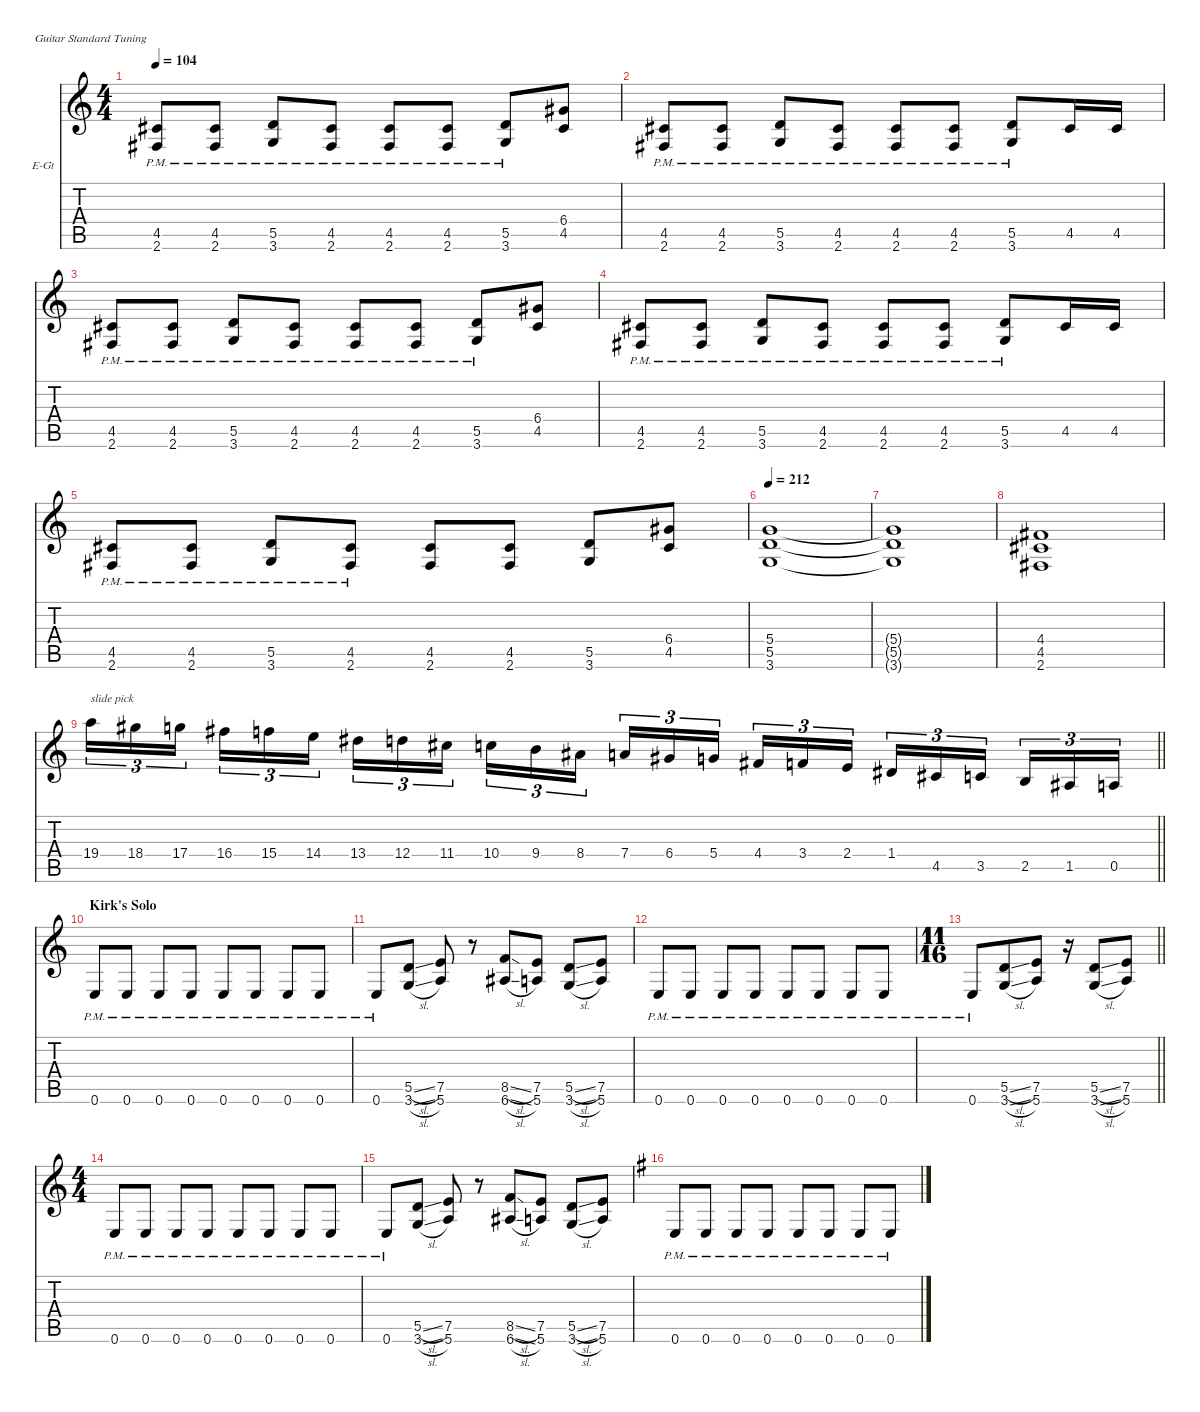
\hideDynamics
\bracketExtendMode nobrackets
\firstSystemTrackNameOrientation horizontal
\otherSystemsTrackNameOrientation horizontal
\track ("James Hetfield" "E-Gt") {instrument distortionguitar}
\staff {score tabs}
\tuning (E4 B3 G3 D3 A2 E2)
\ts (4 4)
\tempo 104
\clef g2
\ks c
(4.5{pm acc #} 2.6{pm acc #}).8{dy fff} (4.5{pm acc #} 2.6{pm acc #}).8 (5.5{pm} 3.6{pm}).8 (4.5{pm acc #} 2.6{pm acc #}).8 (4.5{pm acc #} 2.6{pm acc #}).8 (4.5{pm acc #} 2.6{pm acc #}).8 (5.5{pm} 3.6{pm}).8 (6.4{acc #} 4.5{acc #}).8 |
(4.5{pm acc #} 2.6{pm acc #}).8 (4.5{pm acc #} 2.6{pm acc #}).8 (5.5{pm} 3.6{pm}).8{dy f} (4.5{pm acc #} 2.6{pm acc #}).8{dy fff} (4.5{pm acc #} 2.6{pm acc #}).8 (4.5{pm acc #} 2.6{pm acc #}).8 (5.5{pm} 3.6{pm}).8{dy f} 4.5{acc #}.16{dy fff} 4.5{acc #}.16 |
(4.5{pm acc #} 2.6{pm acc #}).8 (4.5{pm acc #} 2.6{pm acc #}).8 (5.5{pm} 3.6{pm}).8 (4.5{pm acc #} 2.6{pm acc #}).8 (4.5{pm acc #} 2.6{pm acc #}).8 (4.5{pm acc #} 2.6{pm acc #}).8 (5.5{pm} 3.6{pm}).8 (6.4{acc #} 4.5{acc #}).8 |
(4.5{pm acc #} 2.6{pm acc #}).8 (4.5{pm acc #} 2.6{pm acc #}).8 (5.5{pm} 3.6{pm}).8{dy f} (4.5{pm acc #} 2.6{pm acc #}).8{dy fff} (4.5{pm acc #} 2.6{pm acc #}).8 (4.5{pm acc #} 2.6{pm acc #}).8 (5.5{pm} 3.6{pm}).8{dy f} 4.5{acc #}.16{dy fff} 4.5{acc #}.16 |
(4.5{pm acc #} 2.6{pm acc #}).8 (4.5{pm acc #} 2.6{pm acc #}).8 (5.5{pm} 3.6{pm}).8 (4.5{pm acc #} 2.6{pm acc #}).8 (4.5{acc #} 2.6{acc #}).8 (4.5{acc #} 2.6{acc #}).8 (5.5 3.6).8 (6.4{acc #} 4.5{acc #}).8 |
\tempo 212
(5.4 5.5 3.6).1 |
(5.4{t} 5.5{t} 3.6{t}).1{dy f} |
(4.4{acc #} 4.5{acc #} 2.6{acc #}).1 |
\barLineRight lightlight
19.4.16{tu (3 2) txt "slide pick" instrument distortionguitar} 18.4{acc #}.16{tu (3 2)} 17.4.16{tu (3 2)} 16.4{acc #}.16{tu (3 2)} 15.4.16{tu (3 2)} 14.4.16{tu (3 2)} 13.4{acc #}.16{tu (3 2)} 12.4.16{tu (3 2)} 11.4{acc #}.16{tu (3 2)} 10.4.16{tu (3 2)} 9.4.16{tu (3 2)} 8.4{acc #}.16{tu (3 2)} 7.4.16{tu (3 2) dy mf} 6.4{acc #}.16{tu (3 2)} 5.4.16{tu (3 2)} 4.4{acc #}.16{tu (3 2)} 3.4.16{tu (3 2)} 2.4.16{tu (3 2)} 1.4{acc #}.16{tu (3 2)} 4.5{acc #}.16{tu (3 2)} 3.5.16{tu (3 2)} 2.5.16{tu (3 2)} 1.5{acc #}.16{tu (3 2)} 0.5.16{tu (3 2)} |
\section ("" "Kirk's Solo")
0.6{pm}.8{dy fff instrument distortionguitar} 0.6{pm}.8 0.6{pm}.8 0.6{pm}.8 0.6{pm}.8 0.6{pm}.8 0.6{pm}.8 0.6{pm}.8 |
0.6{pm}.8 (5.5{sl} 3.6{sl}).8 (7.5 5.6).8 r.8 (8.5{sl} 6.6{sl acc #}).8 (7.5 5.6).8 (5.5{sl} 3.6{sl}).8 (7.5 5.6).8{dy f} |
0.6{pm}.8{dy fff} 0.6{pm}.8 0.6{pm}.8 0.6{pm}.8 0.6{pm}.8 0.6{pm}.8 0.6{pm}.8 0.6{pm}.8 |
\ts (11 16)
\beaming (8 3 2)
\barLineRight lightlight
0.6{pm}.8 (5.5{sl} 3.6{sl}).8 (7.5 5.6).8 r.16 (5.5{sl} 3.6{sl}).8 (7.5 5.6).8{dy f} |
\ts (4 4)
\beaming (8 2 2 2 2)
0.6{pm}.8{dy fff} 0.6{pm}.8 0.6{pm}.8 0.6{pm}.8 0.6{pm}.8 0.6{pm}.8 0.6{pm}.8 0.6{pm}.8 |
0.6{pm}.8 (5.5{sl} 3.6{sl}).8 (7.5 5.6).8 r.8 (8.5{sl} 6.6{sl acc #}).8 (7.5 5.6).8 (5.5{sl} 3.6{sl}).8 (7.5 5.6).8{dy f} |
\ks g
0.6{pm acc forcenatural}.8{dy fff} 0.6{pm acc forcenatural}.8 0.6{pm acc forcenatural}.8 0.6{pm acc forcenatural}.8 0.6{pm acc forcenatural}.8 0.6{pm acc forcenatural}.8 0.6{pm acc forcenatural}.8 0.6{pm acc forcenatural}.8
